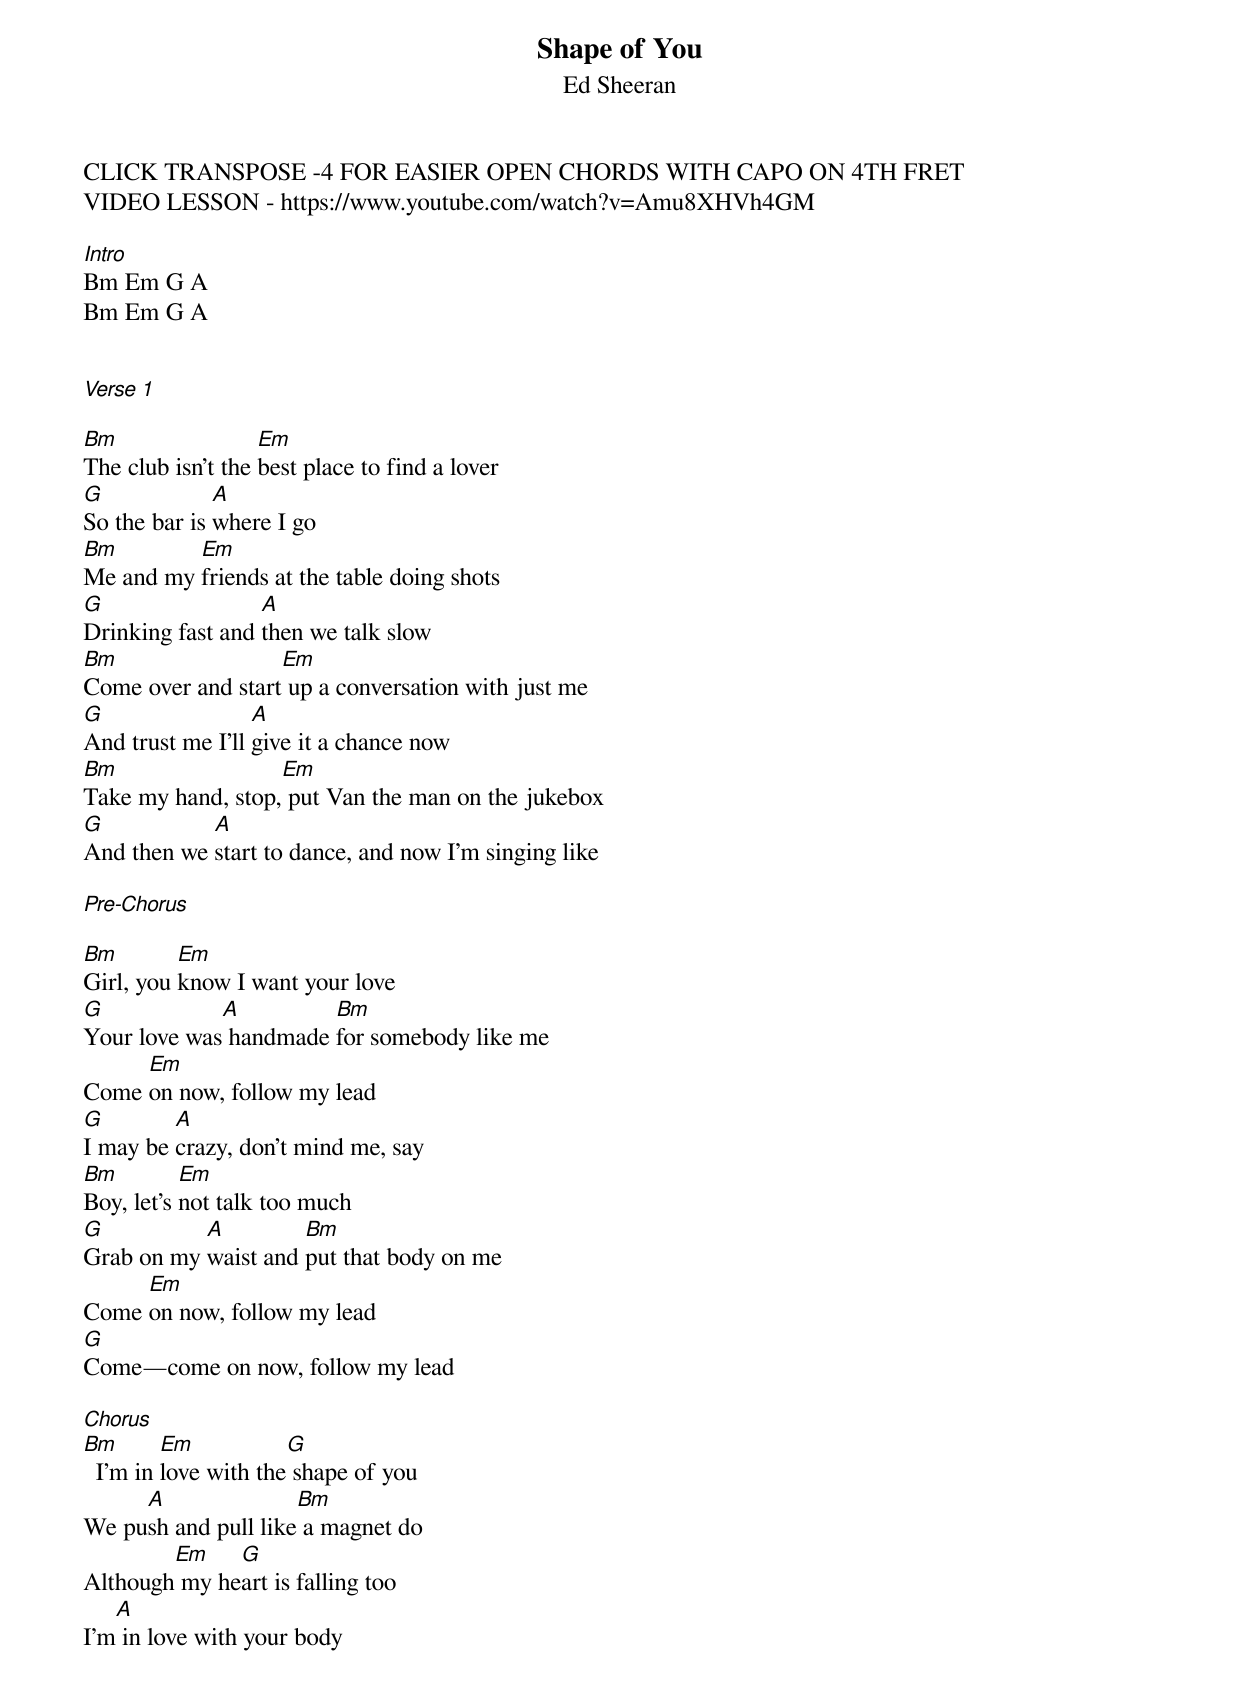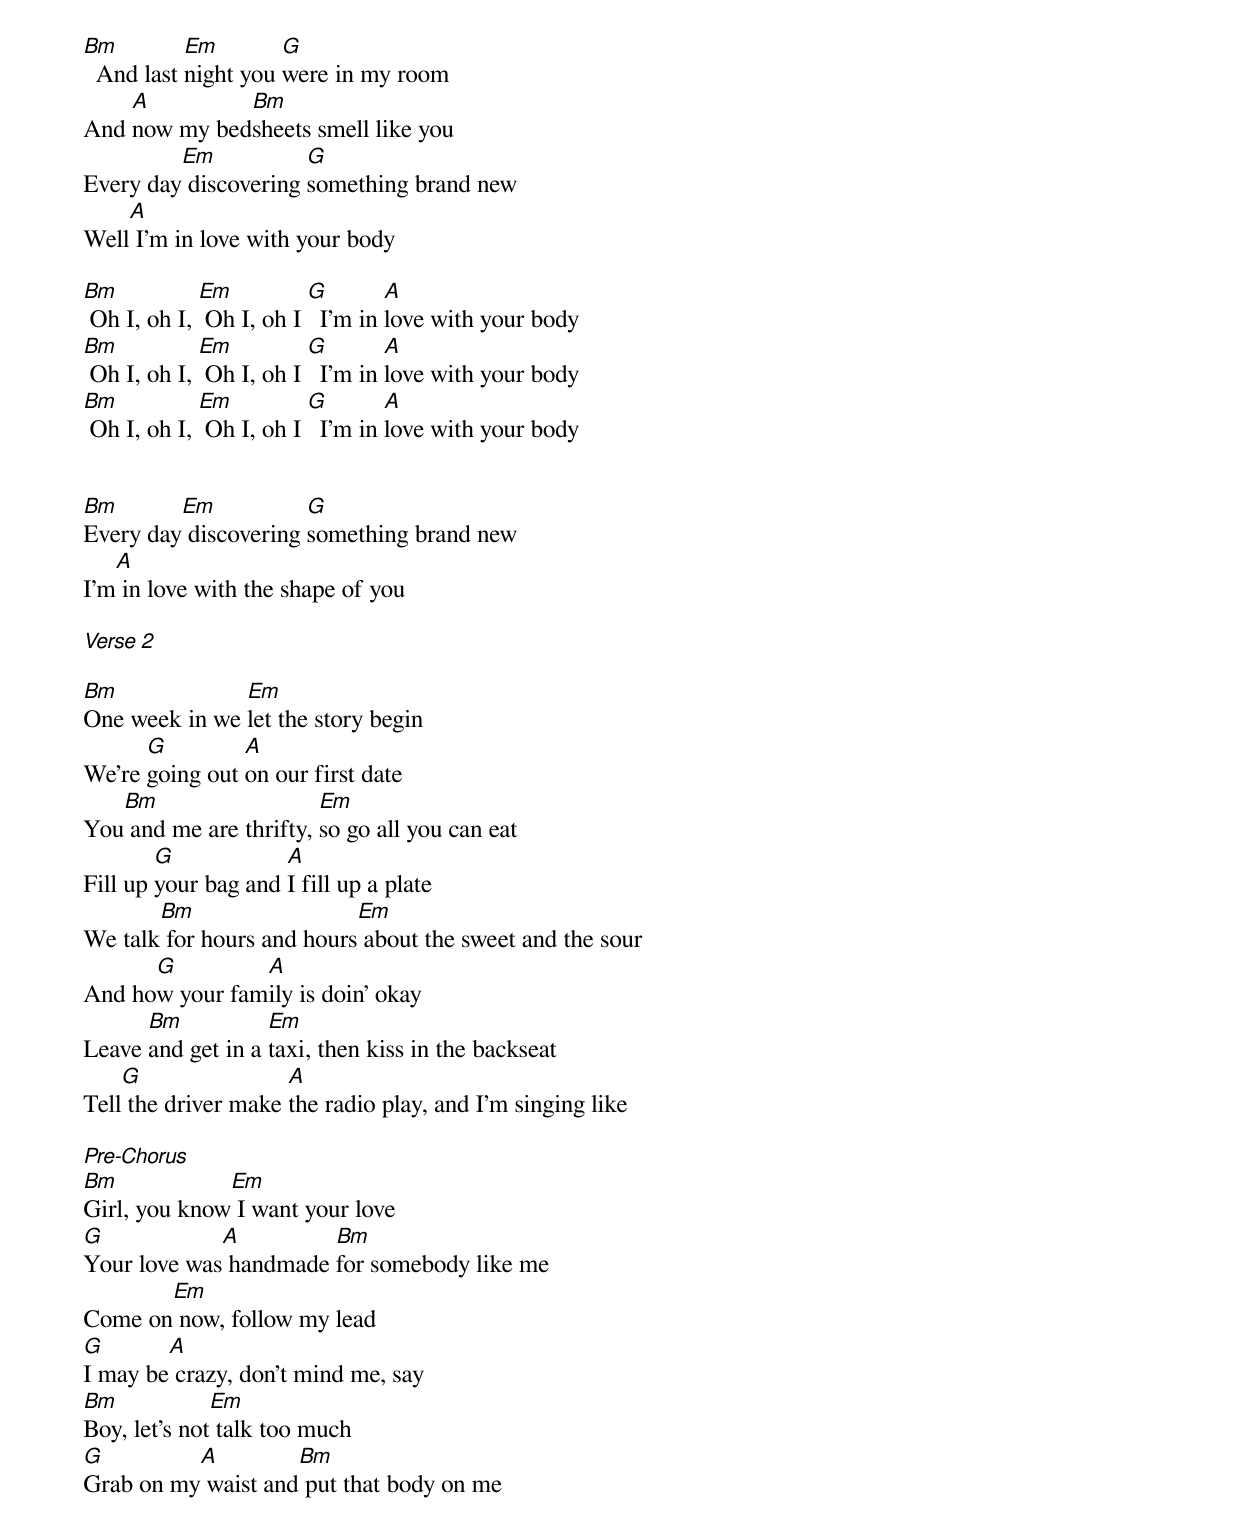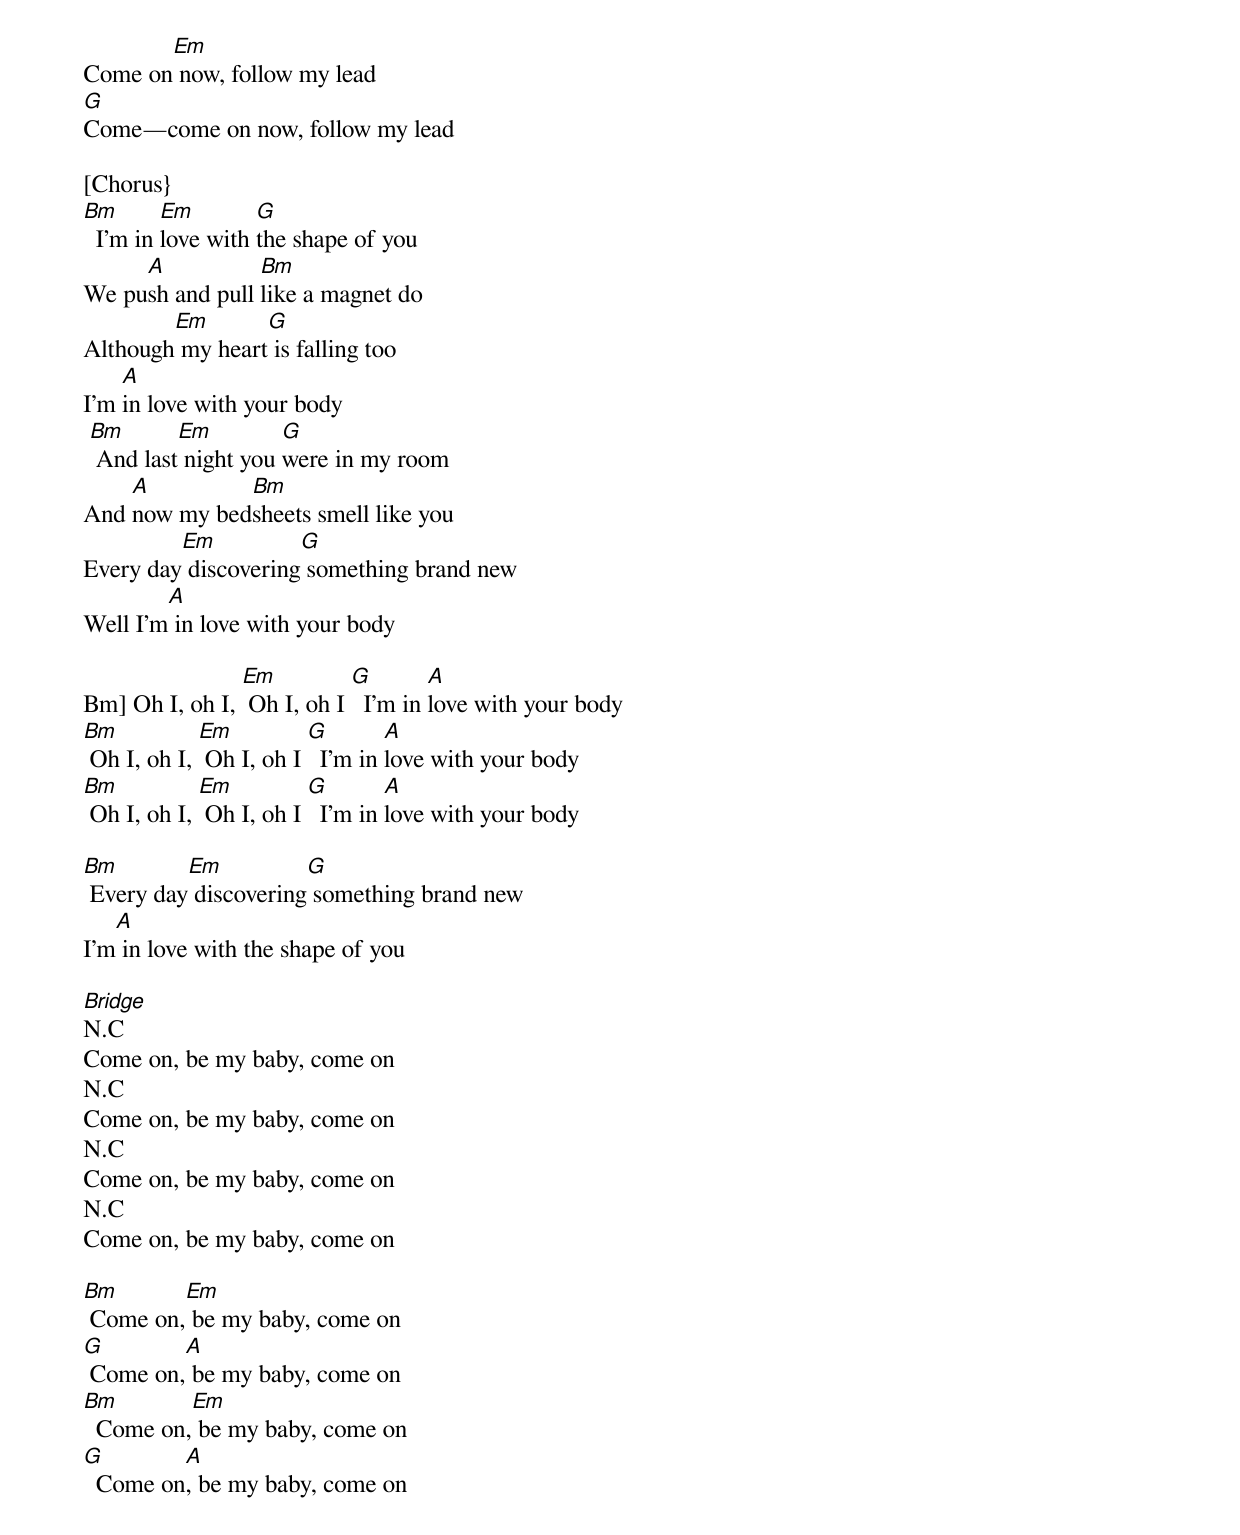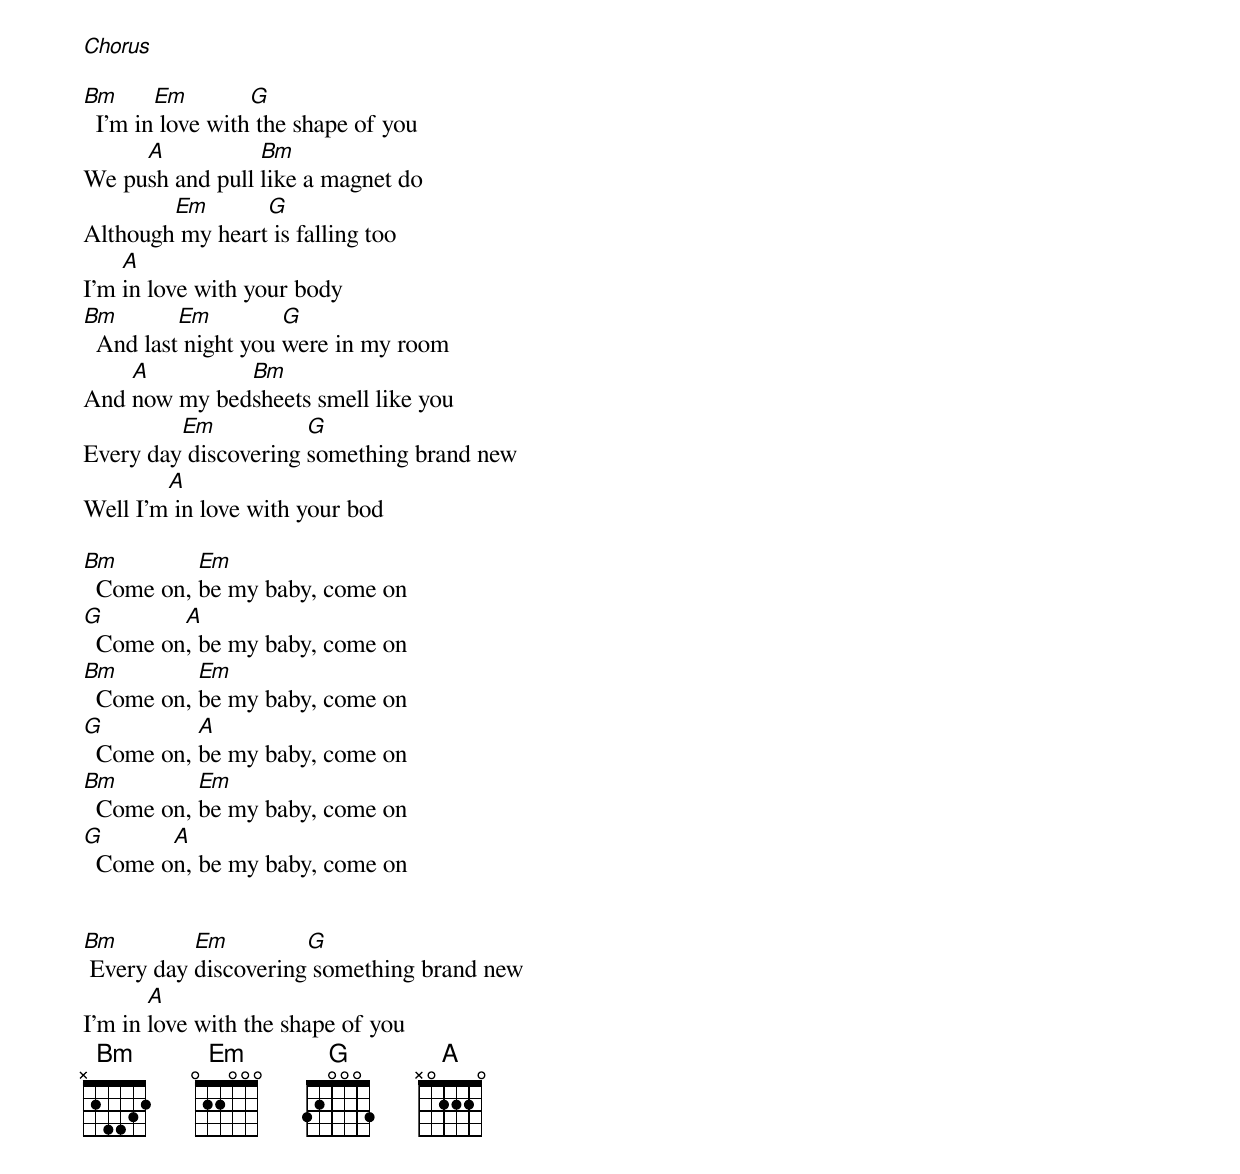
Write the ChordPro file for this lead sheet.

{title:Shape of You}
{subtitle: Ed Sheeran}
CLICK TRANSPOSE -4 FOR EASIER OPEN CHORDS WITH CAPO ON 4TH FRET
VIDEO LESSON - https://www.youtube.com/watch?v=Amu8XHVh4GM
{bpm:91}
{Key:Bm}

[Intro]
Bm Em G A
Bm Em G A


[Verse 1]

[Bm]The club isn't the [Em]best place to find a lover
[G]So the bar is [A]where I go
[Bm]Me and my [Em]friends at the table doing shots
[G]Drinking fast and [A]then we talk slow
[Bm]Come over and start[Em] up a conversation with just me
[G]And trust me I'll [A]give it a chance now
[Bm]Take my hand, stop,[Em] put Van the man on the jukebox
[G]And then we [A]start to dance, and now I'm singing like

[Pre-Chorus]

[Bm]Girl, you [Em]know I want your love
[G]Your love was[A] handmade [Bm]for somebody like me
Come [Em]on now, follow my lead
[G]I may be [A]crazy, don't mind me, say
[Bm]Boy, let's [Em]not talk too much
[G]Grab on my [A]waist and [Bm]put that body on me
Come [Em]on now, follow my lead
[G]Come—come on now, follow my lead

[Chorus]
[Bm]  I'm in [Em]love with the[G] shape of you
We pu[A]sh and pull like[Bm] a magnet do
Although[Em] my he[G]art is falling too
I'm[A] in love with your body
[Bm]  And last [Em]night you [G]were in my room
And [A]now my bed[Bm]sheets smell like you
Every day[Em] discovering [G]something brand new
Well[A] I'm in love with your body

[Bm] Oh I, oh I, [Em] Oh I, oh I [G]  I'm in [A]love with your body
[Bm] Oh I, oh I, [Em] Oh I, oh I [G]  I'm in [A]love with your body
[Bm] Oh I, oh I, [Em] Oh I, oh I [G]  I'm in [A]love with your body


[Bm]Every day[Em] discovering [G]something brand new
I'm[A] in love with the shape of you

[Verse 2]

[Bm]One week in we [Em]let the story begin
We're [G]going out [A]on our first date
You[Bm] and me are thrifty, [Em]so go all you can eat
Fill up [G]your bag and [A]I fill up a plate
We talk[Bm] for hours and hours[Em] about the sweet and the sour
And ho[G]w your fam[A]ily is doin' okay
Leave [Bm]and get in a [Em]taxi, then kiss in the backseat
Tell[G] the driver make [A]the radio play, and I'm singing like

[Pre-Chorus]
[Bm]Girl, you know[Em] I want your love
[G]Your love was[A] handmade [Bm]for somebody like me
Come on[Em] now, follow my lead
[G]I may be[A] crazy, don't mind me, say
[Bm]Boy, let's not[Em] talk too much
[G]Grab on my[A] waist and[Bm] put that body on me
Come on[Em] now, follow my lead
[G]Come—come on now, follow my lead

[Chorus}
[Bm]  I'm in [Em]love with [G]the shape of you
We pu[A]sh and pull [Bm]like a magnet do
Although[Em] my heart[G] is falling too
I'm [A]in love with your body
 [Bm] And last[Em] night you [G]were in my room
And [A]now my bed[Bm]sheets smell like you
Every day[Em] discovering[G] something brand new
Well I'm[A] in love with your body

Bm] Oh I, oh I, [Em] Oh I, oh I [G]  I'm in [A]love with your body
[Bm] Oh I, oh I, [Em] Oh I, oh I [G]  I'm in [A]love with your body
[Bm] Oh I, oh I, [Em] Oh I, oh I [G]  I'm in [A]love with your body

[Bm] Every day[Em] discovering[G] something brand new
I'm[A] in love with the shape of you

[Bridge]
N.C
Come on, be my baby, come on
N.C
Come on, be my baby, come on
N.C
Come on, be my baby, come on
N.C
Come on, be my baby, come on

[Bm] Come on,[Em] be my baby, come on
[G] Come on,[A] be my baby, come on
[Bm]  Come on,[Em] be my baby, come on
[G]  Come on[A], be my baby, come on

[Chorus]

[Bm]  I'm in[Em] love with[G] the shape of you
We pu[A]sh and pull [Bm]like a magnet do
Although[Em] my heart[G] is falling too
I'm [A]in love with your body
[Bm]  And last[Em] night you [G]were in my room
And [A]now my bed[Bm]sheets smell like you
Every day[Em] discovering [G]something brand new
Well I'm[A] in love with your bod

[Bm]  Come on, [Em]be my baby, come on
[G]  Come on[A], be my baby, come on
[Bm]  Come on, [Em]be my baby, come on
[G]  Come on, [A]be my baby, come on
[Bm]  Come on, [Em]be my baby, come on
[G]  Come o[A]n, be my baby, come on


[Bm] Every day [Em]discovering[G] something brand new
I'm in [A]love with the shape of you
